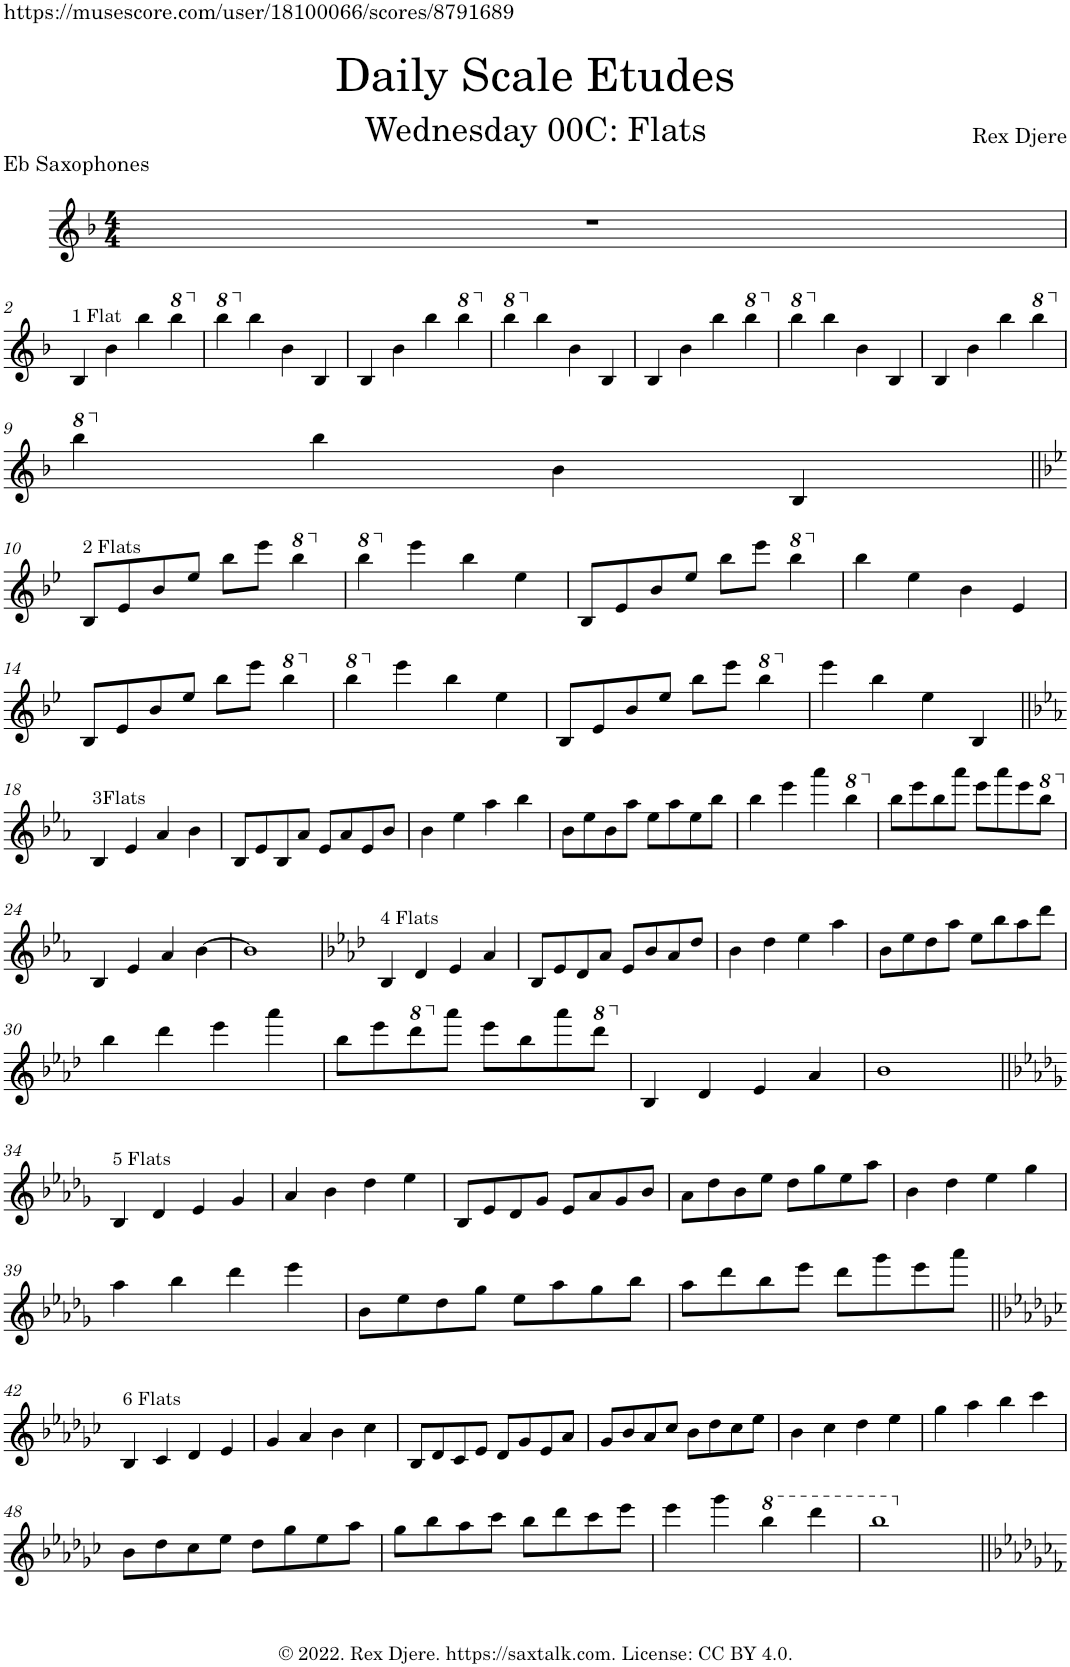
**kern
*part1
*staff1
*I"Alto Saxophone
*I'A. Sax.
*clefG2
*Trd5c9
*k[b-]
*M4/4
=1
1r
!!LO:LB:g=z
=2
*k[b-]
!LO:TX:a:t=1 Flat
4B-/
4b-\
4bb-\
*8va
4bbb-\
=3
*X8va
*8va
4bbb-\
*X8va
4bb-\
4b-\
4B-/
=4
4B-/
4b-\
4bb-\
*8va
4bbb-\
=5
*X8va
*8va
4bbb-\
*X8va
4bb-\
4b-\
4B-/
=6
4B-/
4b-\
4bb-\
*8va
4bbb-\
=7
*X8va
*8va
4bbb-\
*X8va
4bb-\
4b-\
4B-/
=8
4B-/
4b-\
4bb-\
*8va
4bbb-\
!!LO:LB:g=z
=9
*X8va
*8va
4bbb-\
*X8va
4bb-\
4b-\
4B-/
!!LO:LB:g=z
=10||
*k[b-e-]
!LO:TX:a:t=2 Flats
8B-/L
8e-/
8b-/
8ee-/J
8bb-\L
8eee-\J
*8va
4bbb-\
=11
*X8va
*8va
4bbb-\
*X8va
4eee-\
4bb-\
4ee-\
=12
8B-/L
8e-/
8b-/
8ee-/J
8bb-\L
8eee-\J
*8va
4bbb-\
=13
*X8va
4bb-\
4ee-\
4b-\
4e-/
!!LO:LB:g=z
=14
8B-/L
8e-/
8b-/
8ee-/J
8bb-\L
8eee-\J
*8va
4bbb-\
=15
*X8va
*8va
4bbb-\
*X8va
4eee-\
4bb-\
4ee-\
=16
8B-/L
8e-/
8b-/
8ee-/J
8bb-\L
8eee-\J
*8va
4bbb-\
=17
*X8va
4eee-\
4bb-\
4ee-\
4B-/
!!LO:LB:g=z
=18||
*k[b-e-a-]
!LO:TX:a:t=3Flats
4B-/
4e-/
4a-/
4b-\
=19
8B-/L
8e-/
8B-/
8a-/J
8e-/L
8a-/
8e-/
8b-/J
=20
4b-\
4ee-\
4aa-\
4bb-\
=21
8b-\L
8ee-\
8b-\
8aa-\J
8ee-\L
8aa-\
8ee-\
8bb-\J
=22
4bb-\
4eee-\
4aaa-\
*8va
4bbb-\
=23
*X8va
8bb-\L
8eee-\
8bb-\
8aaa-\J
8eee-\L
8aaa-\
8eee-\
*8va
8bbb-\J
!!LO:LB:g=z
=24
*X8va
4B-/
4e-/
4a-/
[4b-\
=25
1b-]
=26
*k[b-e-a-d-]
!LO:TX:a:t=4 Flats
4B-/
4d-/
4e-/
4a-/
=27
8B-/L
8e-/
8d-/
8a-/J
8e-/L
8b-/
8a-/
8dd-/J
=28
4b-\
4dd-\
4ee-\
4aa-\
=29
8b-\L
8ee-\
8dd-\
8aa-\J
8ee-\L
8bb-\
8aa-\
8ddd-\J
!!LO:LB:g=z
=30
4bb-\
4ddd-\
4eee-\
4aaa-\
=31
8bb-\L
8eee-\
*8va
8dddd-\
*X8va
8aaa-\J
8eee-\L
8bb-\
8aaa-\
*8va
8dddd-\J
=32
*X8va
4B-/
4d-/
4e-/
4a-/
=33
1b-
!!LO:LB:g=z
=34||
*k[b-e-a-d-g-]
!LO:TX:a:t=5 Flats
4B-/
4d-/
4e-/
4g-/
=35
4a-/
4b-\
4dd-\
4ee-\
=36
8B-/L
8e-/
8d-/
8g-/J
8e-/L
8a-/
8g-/
8b-/J
=37
8a-\L
8dd-\
8b-\
8ee-\J
8dd-\L
8gg-\
8ee-\
8aa-\J
=38
4b-\
4dd-\
4ee-\
4gg-\
!!LO:LB:g=z
=39
4aa-\
4bb-\
4ddd-\
4eee-\
=40
8b-\L
8ee-\
8dd-\
8gg-\J
8ee-\L
8aa-\
8gg-\
8bb-\J
=41
8aa-\L
8ddd-\
8bb-\
8eee-\J
8ddd-\L
8ggg-\
8eee-\
8aaa-\J
!!LO:LB:g=z
=42||
*k[b-e-a-d-g-c-]
!LO:TX:a:t=6 Flats
4B-/
4c-/
4d-/
4e-/
=43
4g-/
4a-/
4b-\
4cc-\
=44
8B-/L
8d-/
8c-/
8e-/J
8d-/L
8g-/
8e-/
8a-/J
=45
8g-/L
8b-/
8a-/
8cc-/J
8b-\L
8dd-\
8cc-\
8ee-\J
=46
4b-\
4cc-\
4dd-\
4ee-\
=47
4gg-\
4aa-\
4bb-\
4ccc-\
!!LO:LB:g=z
=48
8b-\L
8dd-\
8cc-\
8ee-\J
8dd-\L
8gg-\
8ee-\
8aa-\J
=49
8gg-\L
8bb-\
8aa-\
8ccc-\J
8bb-\L
8ddd-\
8ccc-\
8eee-\J
=50
4eee-\
4ggg-\
*8va
4bbb-\
4dddd-\
=51
1bbb-
*X8va
=||
*-
